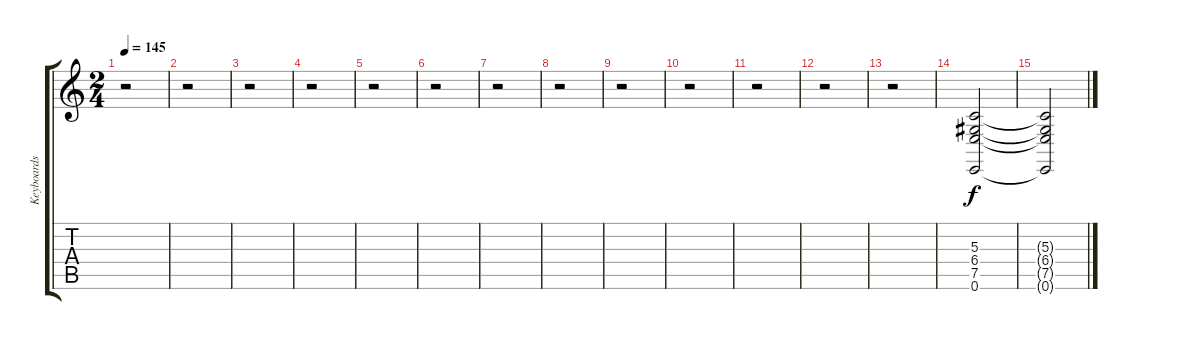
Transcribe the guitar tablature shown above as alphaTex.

\track ("Keyboards" "Keyboards") {instrument synthstrings2}
\staff {score tabs}
\tuning (E4 B3 G3 D3 A2 E2) {hide}
\ts (2 4)
\tempo 145
\clef g2
\ks c
r.2{dy f} |
r.2 |
r.2 |
r.2 |
r.2 |
r.2 |
r.2 |
r.2 |
r.2 |
r.2 |
r.2 |
r.2 |
r.2 |
(5.3 6.4 7.5 0.6).2 |
(5.3{t} 6.4{t} 7.5{t} 0.6{t}).2
